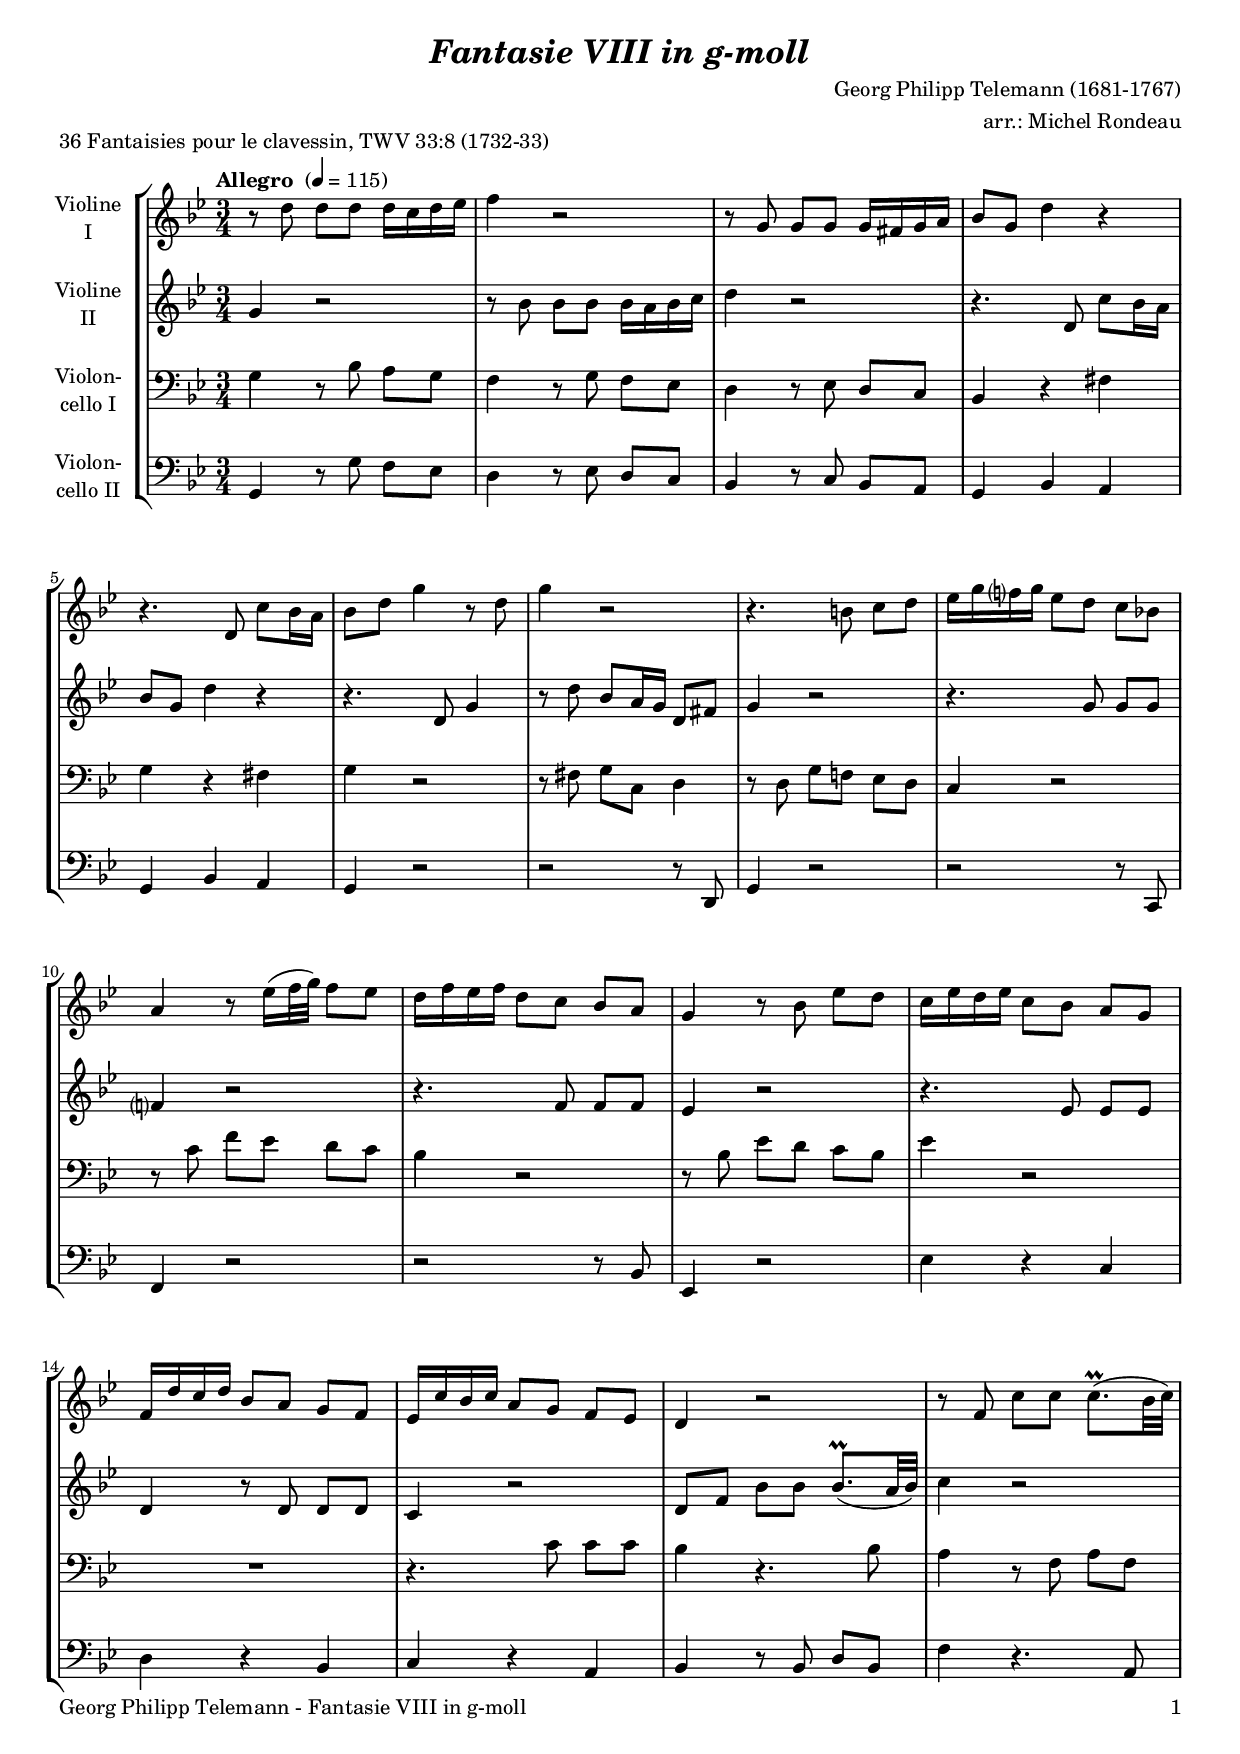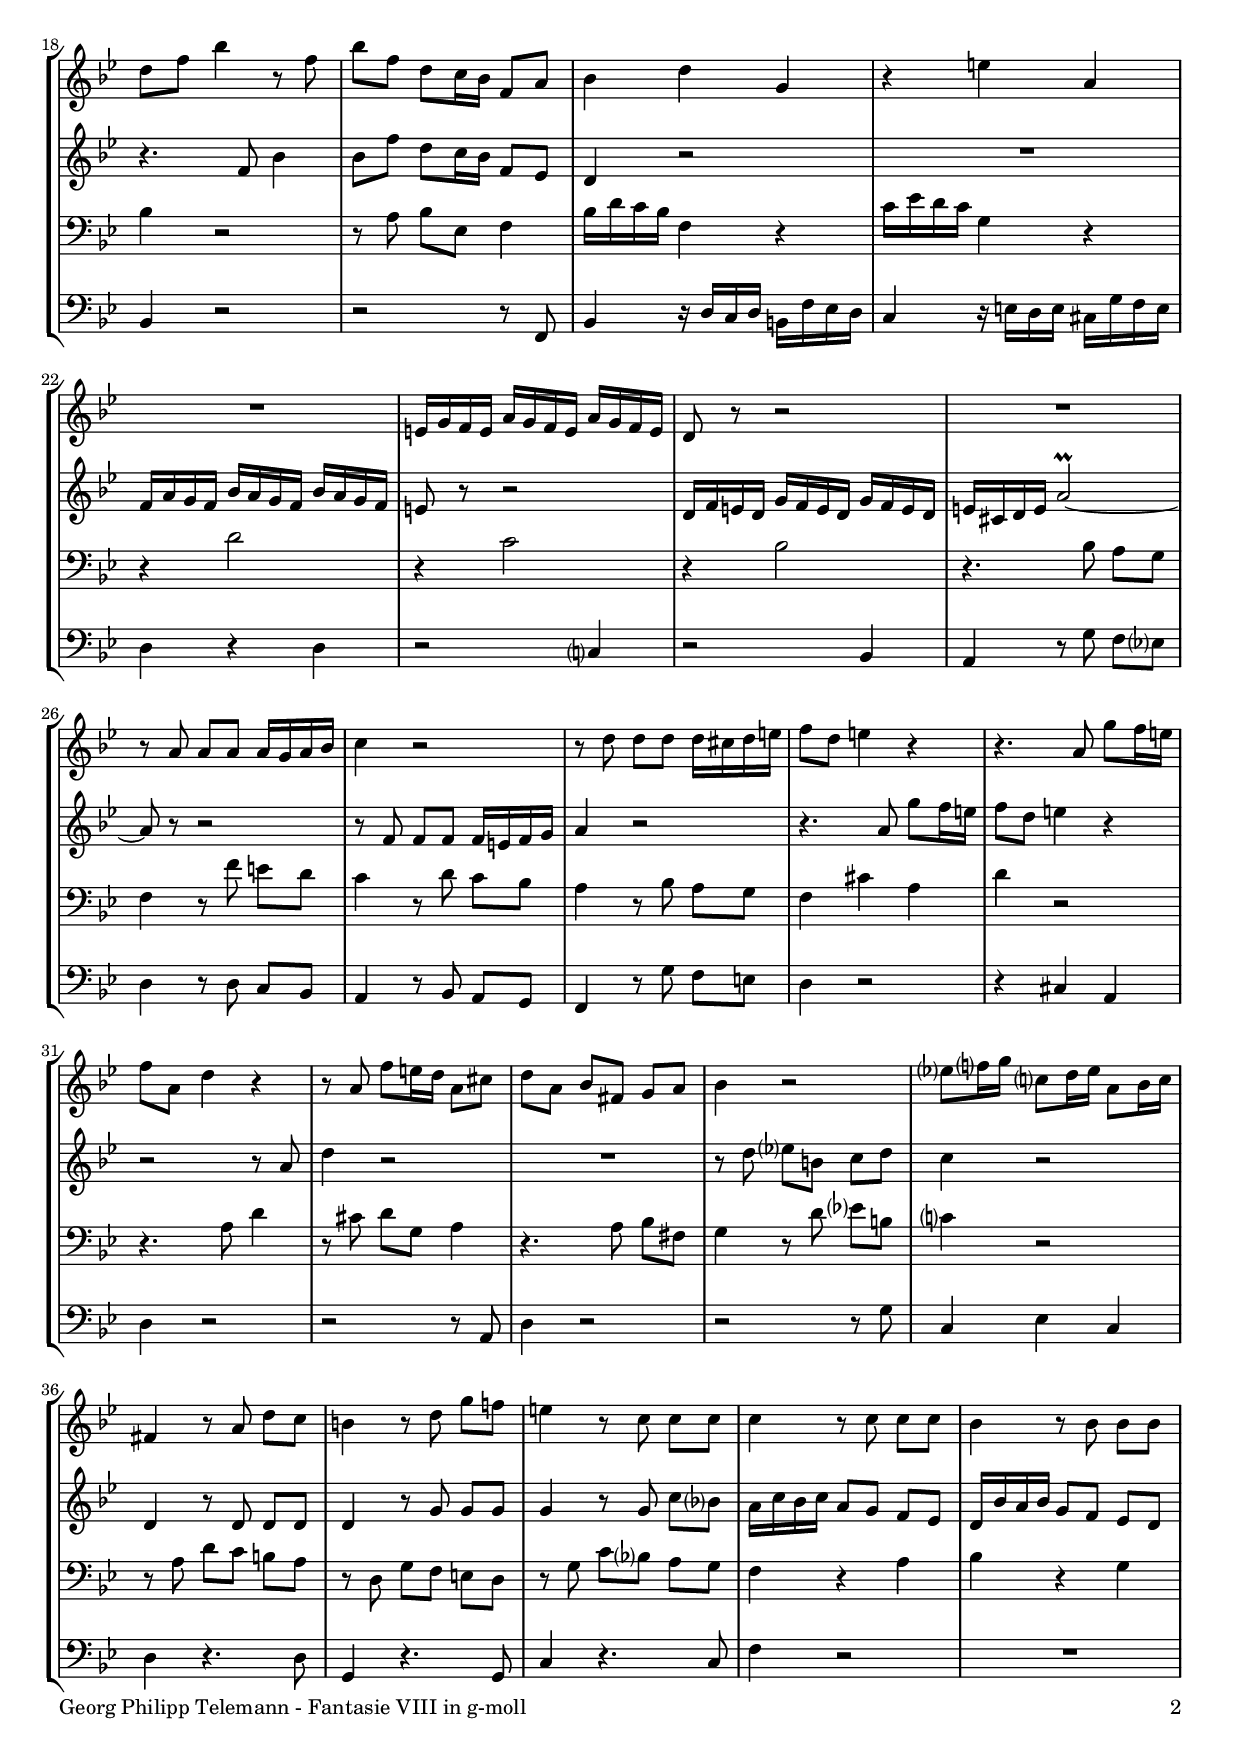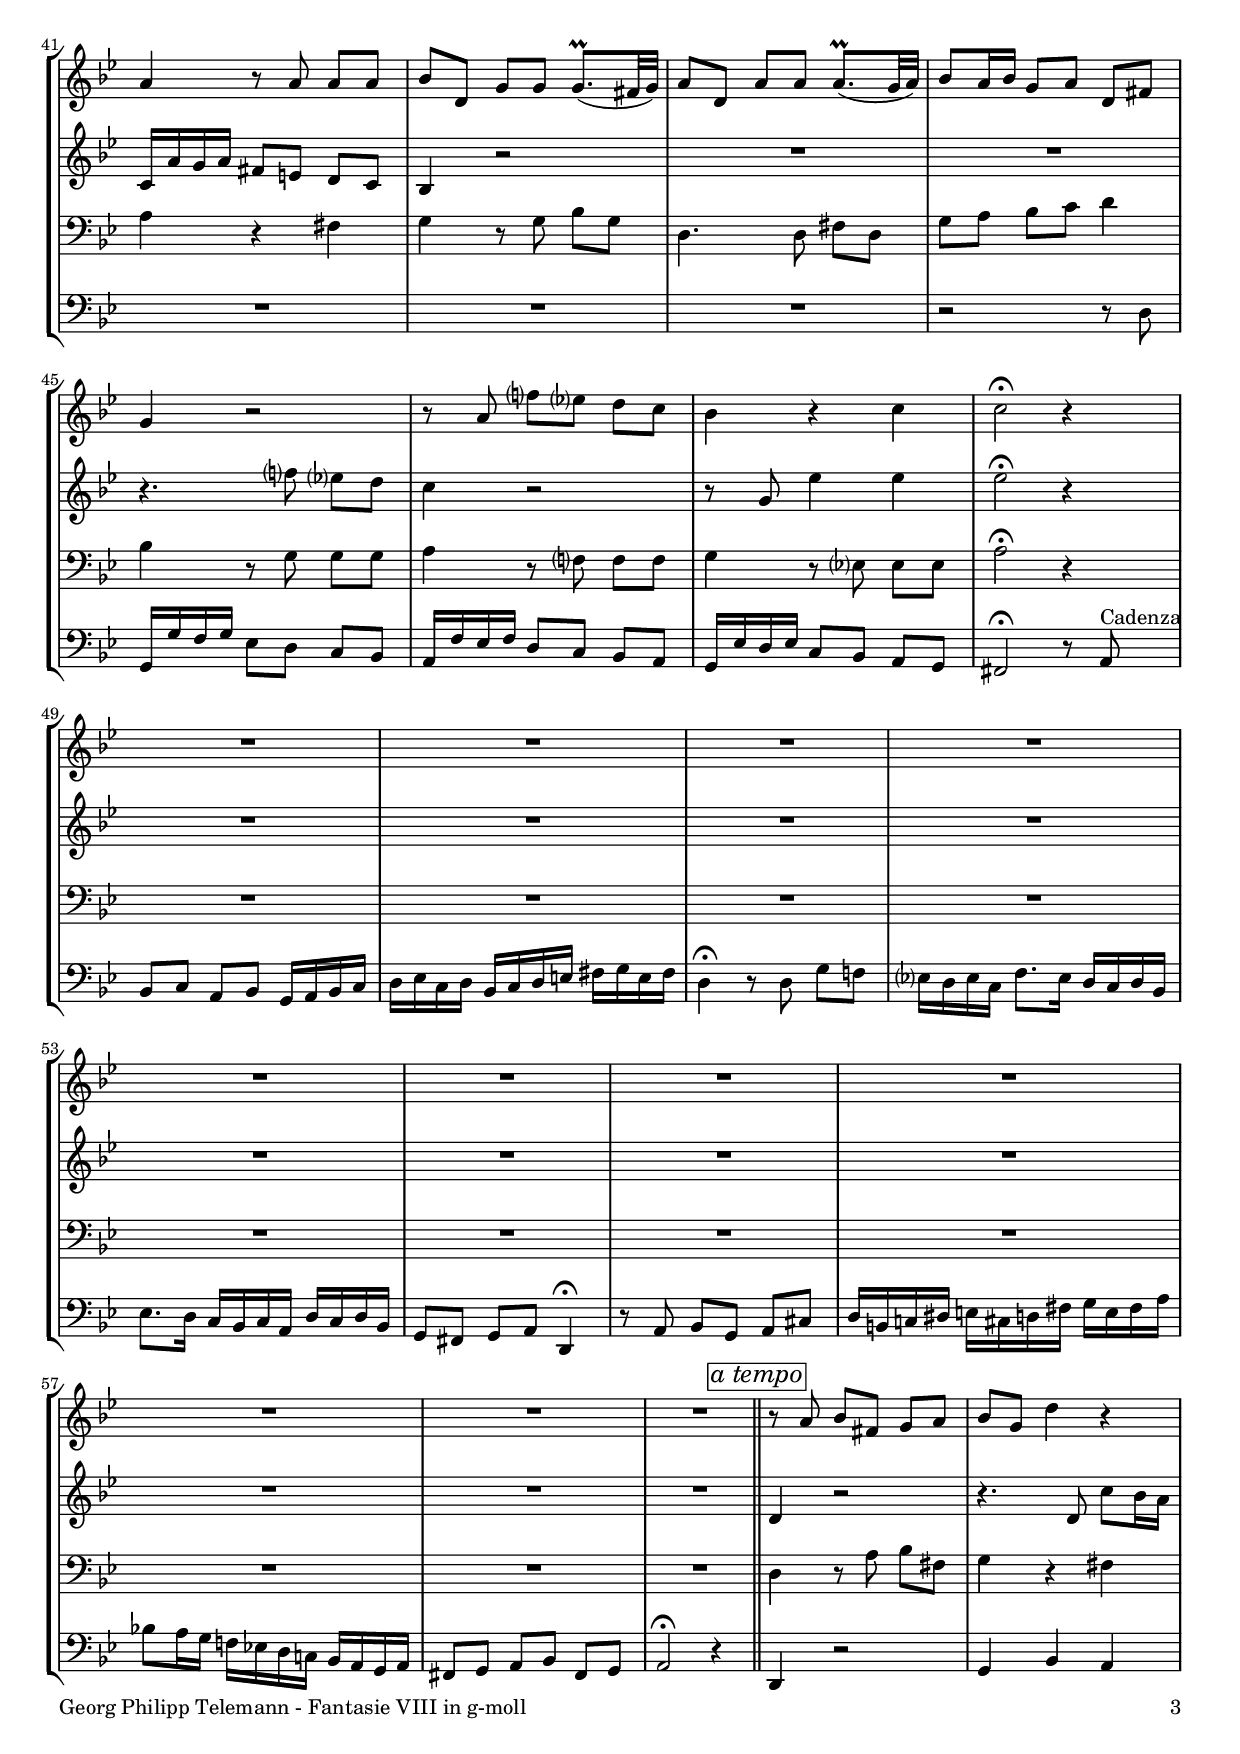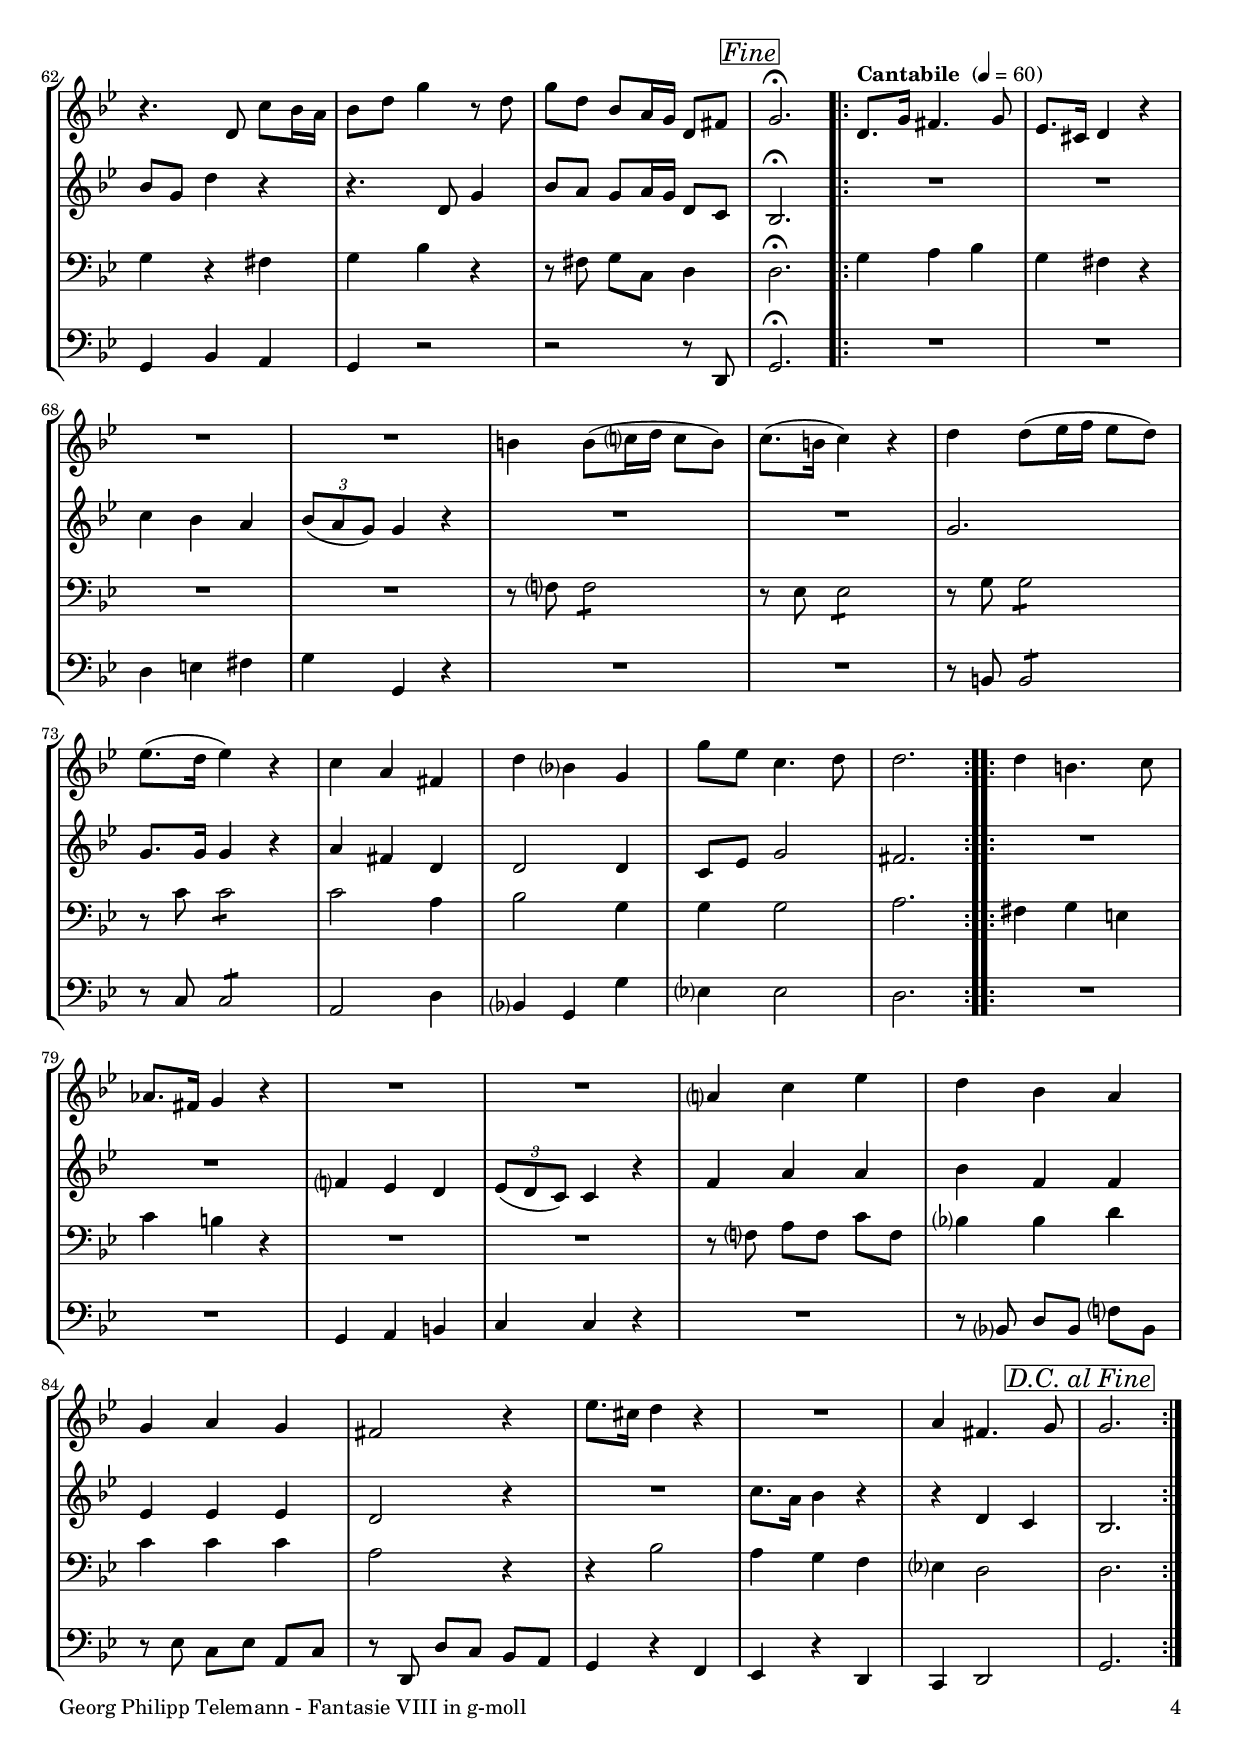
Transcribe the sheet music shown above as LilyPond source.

\version "2.24.1"
\include "deutsch.ly"

#(set-global-staff-size 18)

\header {
  title     = \markup \bold \italic "Fantasie VIII in g-moll"
  composer  = "Georg Philipp Telemann (1681-1767)"
  arranger  = "arr.: Michel Rondeau"
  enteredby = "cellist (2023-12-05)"
  piece     = "36 Fantaisies pour le clavessin, TWV 33:8 (1732-33)"
}

voiceconsts = {
  \key g \minor
  \time 3/4
  \clef "treble"
%  \numericTimeSignature
  \compressEmptyMeasures
  % Set default beaming for all staves
  \set Timing.beamExceptions = #'()
  \set Timing.baseMoment     = #(ly:make-moment 1 4)
  \set Timing.beatStructure  = #'(1 1 1)
  \tempo "Allegro " 4=115
}

mist = "string ensemble 1"
mivl = "violin"
miba = "cello"
mipz = "pizzicato strings"

atem = { \bar "||" \mark \markup \box \italic "a tempo" }
cadz = \markup "Cadenza"
cant = \tempo "Cantabile " 4=60
dcaf = \mark \markup \box \italic "D.C. al Fine"
fine = \mark \markup \box \italic "Fine"

va = \relative c'' {
  \voiceconsts

  r8 d d d d16 c d es
  f4 r2
  r8 g, g g g16 fis g a
  b8 g d'4 r
  r4. d,8 c' b16 a

  b8 d g4 r8 d
  g4 r2
  r4. h,8 c d
  es16 g f? g es8 d c b!
  a4 r8 es'16( f32 g) f8 es
  d16 f es f d8 c b a

  g4 r8 b es d
  c16 es d es c8 b a g
  f16 d' c d b8 a g f
  es16 c' b c a8 g f es
  d4 r2

  r8 f c' c c8.(\prall b32 c)
  d8 f b4 r8 f
  b f d c16 b f8 a
  b4 d g,
  r e' a,
  R2.

  e16 g f e a g f e a g f e
  d8 r r2
  R2.
  r8 a' a a a16 g a b
  c4 r2

  r8 d d d d16 cis d e
  f8 d e4 r
  r4. a,8 g' f16 e
  f8 a, d4 r
  r8 a f' e16 d a8 cis

  d a b fis g a
  b4 r2
  es?8 f?16 g c,?8 d16 es a,8 b16 c
  fis,4 r8 a d c
  h4 r8 d g f!
  e4 r8 c c c

  c4 r8 c c c
  b4 r8 b b b
  a4 r8 a a a
  b d, g g g8.(\prall fis32 g)
  a8 d, a' a a8.(\prall g32 a)
  b8 a16 b g8 a d, fis

  g4 r2
  r8 a f'? es? d c
  b4 r c
  c2\fermata r4
  R2.*11 \atem
  r8 a b fis g a

  b g d'4 r
  r4. d,8 c' b16 a
  b8 d g4 r8 d
  g d b a16 g d8 fis \fine
  g2.\fermata

  \cant
  \repeat volta 2 {
    d8. g16 fis4. g8

    es8. cis16 d4 r
    R2.*2
    h'4 h8( c?16 d c8 h)
    c8.( h16 c4) r
    d d8( es16 f es8 d)
    es8.( d16 es4) r

    c a fis
    d' b? g
    g'8 es c4. d8
    d2.
  }

  \repeat volta 2 {
    d4 h4. c8
    as8. fis16 g4 r
    R2.*2

    a?4 c es
    d b a
    g a g
    fis2 r4
    es'8. cis16 d4 r
    R2.
    a4 fis4. g8 \dcaf
    g2.
  }
}

vb = \relative c'' {
  \voiceconsts

  g4 r2
  r8 b b b b16 a b c
  d4 r2
  r4. d,8 c' b16 a
  b8 g d'4 r

  r4. d,8 g4
  r8 d' b a16 g d8 fis
  g4 r2
  r4. g8 g g
  f?4 r2
  r4. f8 f f

  es4 r2
  r4. es8 es es
  d4 r8 d d d
  c4 r2
  d8 f b b b8.(\prall a32 b)
  c4 r2

  r4. f,8 b4
  b8 f' d c16 b f8 es
  d4 r2
  R2.
  f16 a g f b a g f b a g f
  e8 r r2

  d16 f e d g f e d g f e d
  e cis d e a2~\prall
  a8 r r2
  r8 f f f f16 e f g
  a4 r2

  r4. a8 g' f16 e
  f8 d e4 r
  r2 r8 a,
  d4 r2
  R2.
  r8 d es? h c d

  c4 r2
  d,4 r8 d d d
  d4 r8 g g g
  g4 r8 g c b?
  a16 c b c a8 g f es
  d16 b' a b g8 f es d

  c16 a' g a fis8 e d c
  b4 r2
  R2.*2
  r4. f''?8 es? d
  c4 r2
  r8 g es'4 es

  es2\fermata r4
  R2.*11 \atem
  d,4 r2
  r4. d8 c' b16 a
  b8 g d'4 r
  r4. d,8 g4

  b8 a g a16 g d8 c \fine
  b2.\fermata
  
  \cant
  \repeat volta 2 {
    R2.*2
    c'4 b a
    \tuplet 3/2 4 { b8( a g) } g4 r
    R2.*2
    g2.

    g8. g16 g4 r
    a fis d
    d2 d4
    c8 es g2
    fis2.
  }
  
  \repeat volta 2 {
    R2.*2
    f?4 es d
    \tuplet 3/2 4 { es8( d c) } c4 r

    f a a
    b f f
    es es es
    d2 r4
    R2.
    c'8. a16 b4 r
    r d, c \dcaf
    b2.
  }
}

vc = \relative c' {
  \voiceconsts
  \clef "bass"

  g4 r8 b a g
  f4 r8 g f es
  d4 r8 es d c
  b4 r fis'
  g r fis
  g r2

  r8 fis g c, d4
  r8 d g f! es d
  c4 r2
  r8 c' f es d c
  b4 r2
  r8 b es d c b

  es4 r2
  R2.
  r4. c8 c c
  b4 r4. b8
  a4 r8 f a f
  b4 r2
  r8 a b es, f4

  b16 d c b f4 r
  c'16 es d c g4 r
  r d'2
  r4 c2
  r4 b2
  r4. b8 a g

  f4 r8 f' e d
  c4 r8 d c b
  a4 r8 b a g
  f4 cis' a
  d r2
  r4. a8 d4

  r8 cis d g, a4
  r4. a8 b fis
  g4 r8 d' es? h
  c?4 r2
  r8 a d c h a
  r d, g f e d

  r g c b? a g
  f4 r a
  b r g
  a r fis
  g r8 g b g
  d4. d8 fis d
  g a b c d4

  b r8 g g g
  a4 r8 f? f f
  g4 r8 es? es es
  a2\fermata r4
  R2.*11 \atem
  d,4 r8 a' b fis

  g4 r fis
  g r fis
  g b r
  r8 fis g c, d4 \fine
  d2.\fermata

  \cant
  \repeat volta 2 {
    g4 a b
    g fis r

    R2.*2
    r8 f? \repeat tremolo 4 f
    r es \repeat tremolo 4 es
    r g \repeat tremolo 4 g
    r c \repeat tremolo 4 c
    c2 a4

    b2 g4
    g g2
    a2.
  }
  
  \repeat volta 2 {
    fis4 g e
    c' h r
    R2.*2
    r8 f? a f c' f,

    b?4 b d
    c c c
    a2 r4
    r b2
    a4 g f
    es? d2 \dcaf
    d2.
  }
}

vd = \relative c {
  \voiceconsts
  \clef "bass"

  g4 r8 g' f es
  d4 r8 es d c
  b4 r8 c b a
  g4 b a
  g b a
  g r2

  r r8 d
  g4 r2
  r r8 c,
  f4 r2
  r r8 b
  es,4 r2
  es'4 r c

  d r b
  c r a
  b r8 b d b
  f'4 r4. a,8
  b4 r2
  r r8 f

  b4 r16 d c d h f' es d
  c4 r16 e d e cis g' f e
  d4 r d
  r2 c?4
  r2 b4
  a r8 g' f es?

  d4 r8 d c b
  a4 r8 b a g
  f4 r8 g' f e
  d4 r2
  r4 cis a
  d r2
  r r8 a

  d4 r2
  r r8 g
  c,4 es c
  d r4. d8
  g,4 r4. g8
  c4 r4. c8
  f4 r2

  R2.*4
  r2 r8 d
  g,16 g' f g es8 d c b
  a16 f' es f d8 c b a
  g16 es' d es c8 b a g

  fis2\fermata r8 a^\cadz
  b c a b g16 a b c
  d es c d b c d e fis g e fis
  d4\fermata r8 d g f!
  es?16 d es c f8. es16 d c d b

  es8. d16 c b c a d c d b
  g8 fis g a d,4\fermata
  r8 a' b g a cis
  d16 h c! dis e cis d fis g e fis a

  b!8 a16 g f! es! d c! b a g a
  fis8 g a b fis g
  a2\fermata r4 \atem
  d,4 r2
  g4 b a
  g b a

  g r2
  r r8 d \fine
  g2.\fermata

  \repeat volta 2 {
    R2.*2
    d'4 e fis
    g g, r
    R2.*2

    r8 h \repeat tremolo 4 h
    r c \repeat tremolo 4 c
    a2 d4
    b? g g'
    es? es2
    d2.
  }

  \repeat volta 2 {
    R2.*2
    g,4 a h
    c c r
    R2.
    r8 b? d b f'? b,
    r es c es a, c

    r d, d' c b a
    g4 r f
    es r d
    c d2 \dcaf
    g2.
  }
}


music = \new StaffGroup <<
      \new Staff {
	\set Staff.midiInstrument = \mivl
	\set Staff.instrumentName = \markup \center-column { "Violine" "I" }
	\transpose g g { \va }
      }

      \new Staff {
	\set Staff.midiInstrument = \mivl
	\set Staff.instrumentName = \markup \center-column { "Violine" "II" }
	\transpose g g { \vb }
      }

      \new Staff {
	\set Staff.midiInstrument = \miba
	\set Staff.instrumentName = \markup \center-column { "Violon-" "cello I" }
	\transpose g g { \vc }
      }

      \new Staff {
	\set Staff.midiInstrument = \miba
	\set Staff.instrumentName = \markup \center-column { "Violon-" "cello II" }
	\transpose g g { \vd }
      }
>>

\book {
  \paper {
    print-page-number = ##t
    print-first-page-number = ##t
    ragged-last-bottom = ##f
    oddHeaderMarkup = \markup \null
    evenHeaderMarkup = \markup \null
    oddFooterMarkup = \markup {
      \fill-line {
        \if \should-print-page-number
        "Georg Philipp Telemann - Fantasie VIII in g-moll" \fromproperty #'page:page-number-string
      }
    }
    evenFooterMarkup = \oddFooterMarkup
  } \score {
    \music
    \layout {}
  }

  \score {
    \unfoldRepeats \music

    \midi {
      \context {
        \Score
      }
    }
  }
}